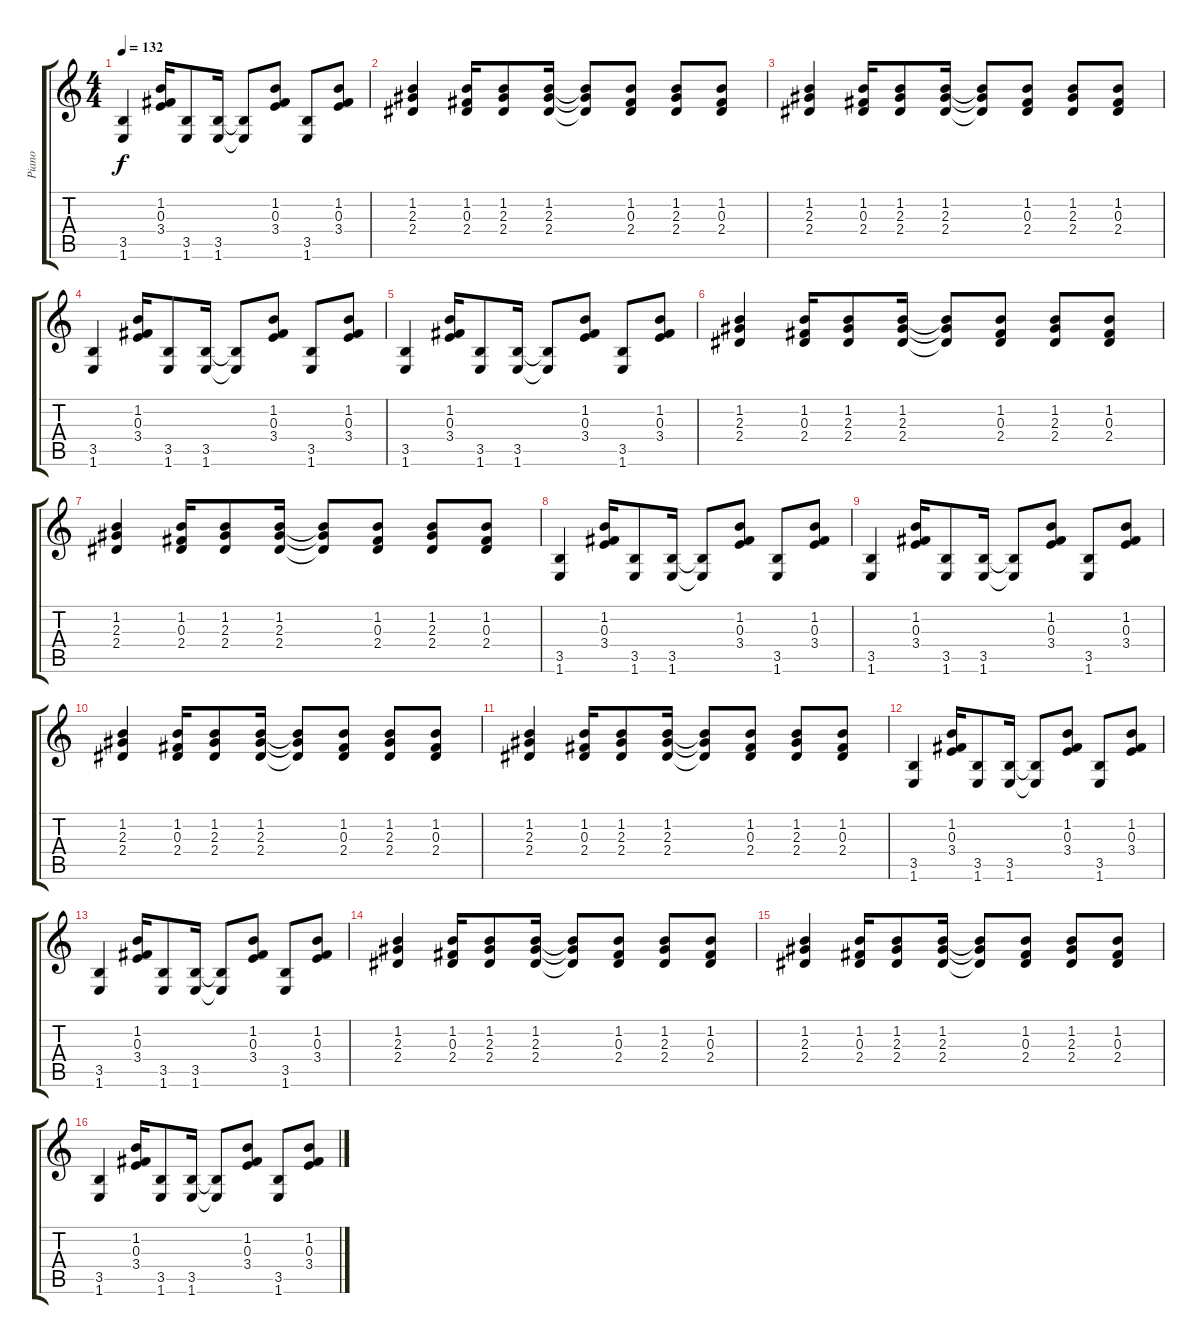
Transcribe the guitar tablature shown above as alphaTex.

\track ("Piano" "Piano") {instrument acousticgrandpiano}
\staff {score tabs}
\tuning (Eb5 Bb4 Gb4 Db4 Ab3 Eb3) {hide}
\ts (4 4)
\tempo 132
\clef g2
\ks c
(3.5 1.6).4{dy f} (1.2 0.3 3.4).16 (3.5 1.6).8 (3.5 1.6).16 (3.5{t} 1.6{t}).8 (1.2 0.3 3.4).8 (3.5 1.6).8 (1.2 0.3 3.4).8 |
(1.2 2.3 2.4).4 (1.2 0.3 2.4).16 (1.2 2.3 2.4).8 (1.2 2.3 2.4).16 (1.2{t} 2.3{t} 2.4{t}).8 (1.2 0.3 2.4).8 (1.2 2.3 2.4).8 (1.2 0.3 2.4).8 |
(1.2 2.3 2.4).4 (1.2 0.3 2.4).16 (1.2 2.3 2.4).8 (1.2 2.3 2.4).16 (1.2{t} 2.3{t} 2.4{t}).8 (1.2 0.3 2.4).8 (1.2 2.3 2.4).8 (1.2 0.3 2.4).8 |
(3.5 1.6).4 (1.2 0.3 3.4).16 (3.5 1.6).8 (3.5 1.6).16 (3.5{t} 1.6{t}).8 (1.2 0.3 3.4).8 (3.5 1.6).8 (1.2 0.3 3.4).8 |
(3.5 1.6).4 (1.2 0.3 3.4).16 (3.5 1.6).8 (3.5 1.6).16 (3.5{t} 1.6{t}).8 (1.2 0.3 3.4).8 (3.5 1.6).8 (1.2 0.3 3.4).8 |
(1.2 2.3 2.4).4 (1.2 0.3 2.4).16 (1.2 2.3 2.4).8 (1.2 2.3 2.4).16 (1.2{t} 2.3{t} 2.4{t}).8 (1.2 0.3 2.4).8 (1.2 2.3 2.4).8 (1.2 0.3 2.4).8 |
(1.2 2.3 2.4).4 (1.2 0.3 2.4).16 (1.2 2.3 2.4).8 (1.2 2.3 2.4).16 (1.2{t} 2.3{t} 2.4{t}).8 (1.2 0.3 2.4).8 (1.2 2.3 2.4).8 (1.2 0.3 2.4).8 |
(3.5 1.6).4 (1.2 0.3 3.4).16 (3.5 1.6).8 (3.5 1.6).16 (3.5{t} 1.6{t}).8 (1.2 0.3 3.4).8 (3.5 1.6).8 (1.2 0.3 3.4).8 |
(3.5 1.6).4 (1.2 0.3 3.4).16 (3.5 1.6).8 (3.5 1.6).16 (3.5{t} 1.6{t}).8 (1.2 0.3 3.4).8 (3.5 1.6).8 (1.2 0.3 3.4).8 |
(1.2 2.3 2.4).4 (1.2 0.3 2.4).16 (1.2 2.3 2.4).8 (1.2 2.3 2.4).16 (1.2{t} 2.3{t} 2.4{t}).8 (1.2 0.3 2.4).8 (1.2 2.3 2.4).8 (1.2 0.3 2.4).8 |
(1.2 2.3 2.4).4 (1.2 0.3 2.4).16 (1.2 2.3 2.4).8 (1.2 2.3 2.4).16 (1.2{t} 2.3{t} 2.4{t}).8 (1.2 0.3 2.4).8 (1.2 2.3 2.4).8 (1.2 0.3 2.4).8 |
(3.5 1.6).4 (1.2 0.3 3.4).16 (3.5 1.6).8 (3.5 1.6).16 (3.5{t} 1.6{t}).8 (1.2 0.3 3.4).8 (3.5 1.6).8 (1.2 0.3 3.4).8 |
(3.5 1.6).4 (1.2 0.3 3.4).16 (3.5 1.6).8 (3.5 1.6).16 (3.5{t} 1.6{t}).8 (1.2 0.3 3.4).8 (3.5 1.6).8 (1.2 0.3 3.4).8 |
(1.2 2.3 2.4).4 (1.2 0.3 2.4).16 (1.2 2.3 2.4).8 (1.2 2.3 2.4).16 (1.2{t} 2.3{t} 2.4{t}).8 (1.2 0.3 2.4).8 (1.2 2.3 2.4).8 (1.2 0.3 2.4).8 |
(1.2 2.3 2.4).4 (1.2 0.3 2.4).16 (1.2 2.3 2.4).8 (1.2 2.3 2.4).16 (1.2{t} 2.3{t} 2.4{t}).8 (1.2 0.3 2.4).8 (1.2 2.3 2.4).8 (1.2 0.3 2.4).8 |
(3.5 1.6).4 (1.2 0.3 3.4).16 (3.5 1.6).8 (3.5 1.6).16 (3.5{t} 1.6{t}).8 (1.2 0.3 3.4).8 (3.5 1.6).8 (1.2 0.3 3.4).8
